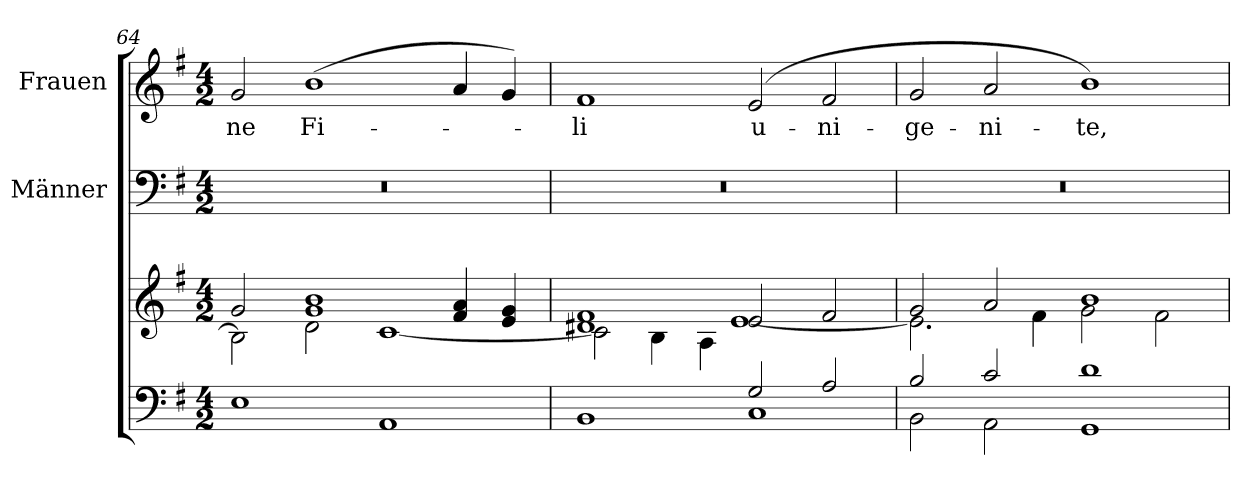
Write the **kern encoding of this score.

**kern	**kern	**kern	**kern	**text
*part3	*part3	*part2	*part1	*part1
*staff4	*staff3	*staff2	*staff1	*staff1
*	*	*I"Männer	*I"Frauen	*
*clefF4	*clefG2	*clefF4	*clefG2	*
*k[f#]	*k[f#]	*k[f#]	*k[f#]	*
*G:	*G:	*G:	*G:	*
*M4/2	*M4/2	*M4/2	*M4/2	*
=64	=64	=64	=64	=64
*	*^	*	*	*
!	!	!	!	!	!LO:LY:b
1E	2g/	2B\]	0r	2g/	-ne
!	!	!	!	!	!LO:LY:b
.	1g 1b	2d\	.	(>1b	Fi-
1AA	.	[<1c	.	.	.
.	4f#/ 4a/	.	.	4a/	.
.	4e/ 4g/	.	.	4g/)	.
=65	=65	=65	=65	=65	=65
*^	*	*	*	*	*
!	!	!	!	!	!	!LO:LY:b
1ryy	1BB	1d#X 1f#	2c\]	0r	1f#	-li
.	.	.	4B\	.	.	.
.	.	.	4A\	.	.	.
!	!	!	!	!	!	!LO:LY:b
2G/	1C	2e/	[<1e	.	(<2e/	u-
!	!	!	!	!	!	!LO:LY:b
2A/	.	2f#/	.	.	2f#/	-ni-
!!LO:LB:g=z
=66	=66	=66	=66	=66	=66	=66
!	!	!	!	!	!	!LO:LY:b
2B/	2BB\	2g/	2.e\]	0r	2g/	-ge-
!	!	!	!	!	!	!LO:LY:b
2c/	2AA\	2a/	.	.	2a/	-ni-
.	.	.	4f#\	.	.	.
!	!	!	!	!	!	!LO:LY:b
1d	1GG	1b	2g\	.	1b)	-te,
.	.	.	2f#\	.	.	.
*v	*v	*	*	*	*	*
*	*v	*v	*	*	*
=	=	=	=	=
*-	*-	*-	*-	*-
